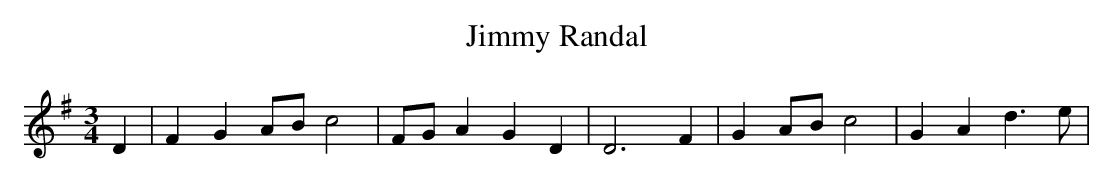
X:1
T:Jimmy Randal
M:3/4
L:1/4
K:G
 D| F- GA/2-B/2 c2| F/2G/2 A G D| D3 F| GA/2-B/2 c2| G A d3/2 e/2|\
